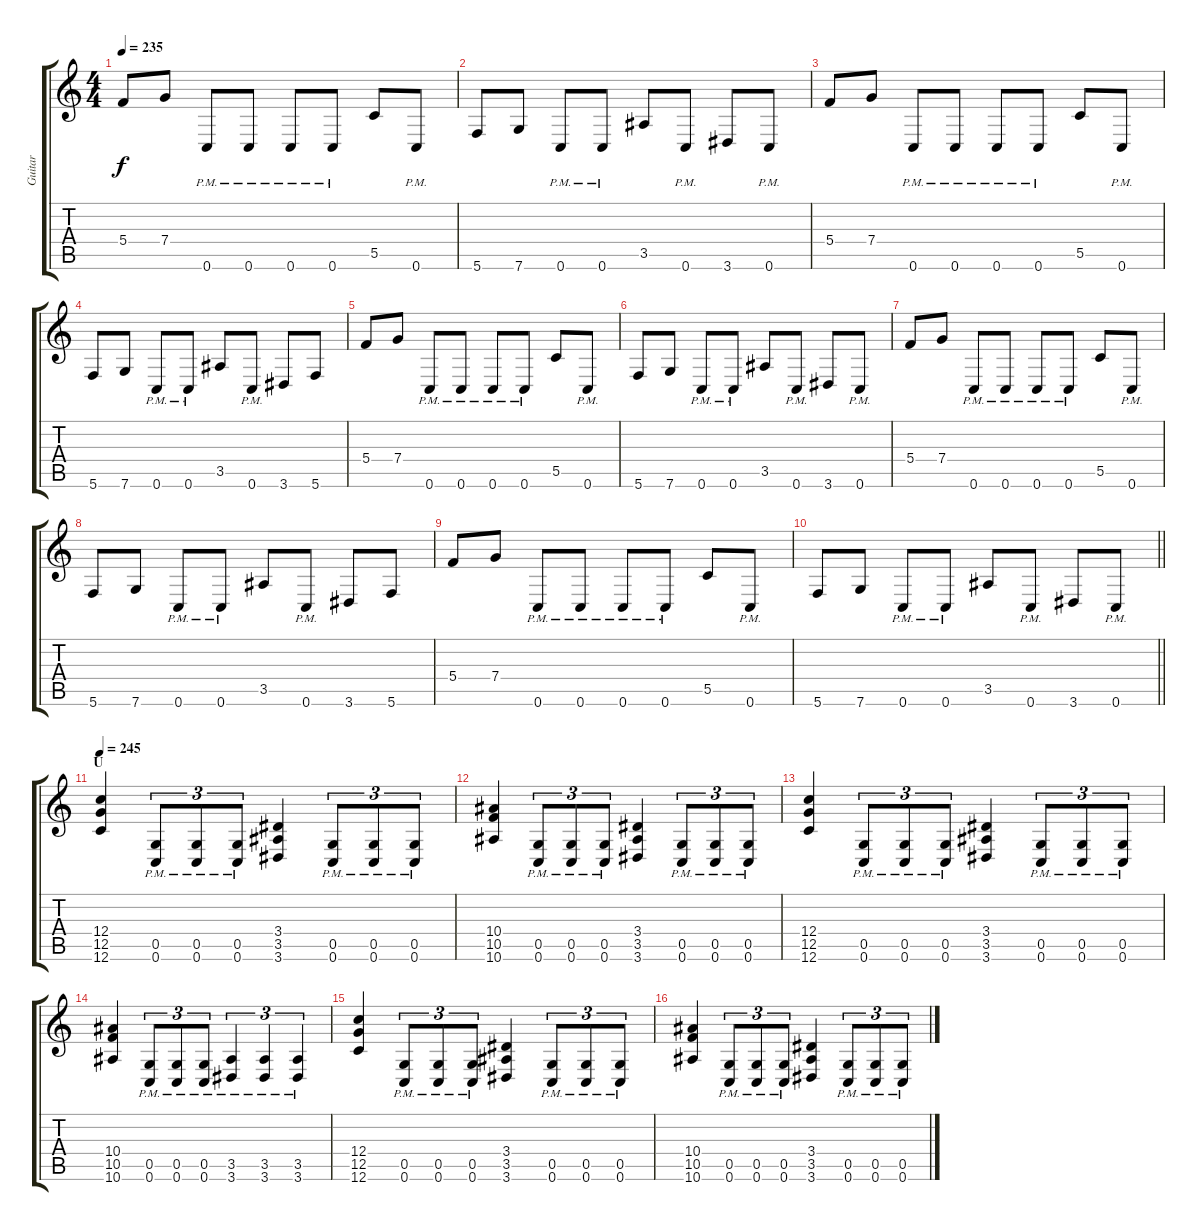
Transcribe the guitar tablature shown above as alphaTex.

\track ("Guitar" "Guitar") {instrument distortionguitar}
\staff {score tabs}
\tuning (D4 A3 F3 C3 G2 C2) {hide}
\ts (4 4)
\tempo 235
\clef g2
\ks c
5.4.8{dy f} 7.4.8 0.6{pm}.8 0.6{pm}.8 0.6{pm}.8 0.6{pm}.8 5.5.8 0.6{pm}.8 |
5.6.8 7.6.8 0.6{pm}.8 0.6{pm}.8 3.5.8 0.6{pm}.8 3.6.8 0.6{pm}.8 |
5.4.8 7.4.8 0.6{pm}.8 0.6{pm}.8 0.6{pm}.8 0.6{pm}.8 5.5.8 0.6{pm}.8 |
5.6.8 7.6.8 0.6{pm}.8 0.6{pm}.8 3.5.8 0.6{pm}.8 3.6.8 5.6.8 |
5.4.8 7.4.8 0.6{pm}.8 0.6{pm}.8 0.6{pm}.8 0.6{pm}.8 5.5.8 0.6{pm}.8 |
5.6.8 7.6.8 0.6{pm}.8 0.6{pm}.8 3.5.8 0.6{pm}.8 3.6.8 0.6{pm}.8 |
5.4.8 7.4.8 0.6{pm}.8 0.6{pm}.8 0.6{pm}.8 0.6{pm}.8 5.5.8 0.6{pm}.8 |
5.6.8 7.6.8 0.6{pm}.8 0.6{pm}.8 3.5.8 0.6{pm}.8 3.6.8 5.6.8 |
5.4.8 7.4.8 0.6{pm}.8 0.6{pm}.8 0.6{pm}.8 0.6{pm}.8 5.5.8 0.6{pm}.8 |
\barLineRight lightlight
5.6.8 7.6.8 0.6{pm}.8 0.6{pm}.8 3.5.8 0.6{pm}.8 3.6.8 0.6{pm}.8 |
\section ("" "U")
\tempo 245
(12.4 12.5 12.6).4{volume 12} (0.5{pm} 0.6{pm}).8{tu (3 2)} (0.5{pm} 0.6{pm}).8{tu (3 2)} (0.5{pm} 0.6{pm}).8{tu (3 2)} (3.4 3.5 3.6).4 (0.5{pm} 0.6{pm}).8{tu (3 2)} (0.5{pm} 0.6{pm}).8{tu (3 2)} (0.5{pm} 0.6{pm}).8{tu (3 2)} |
(10.4 10.5 10.6).4 (0.5{pm} 0.6{pm}).8{tu (3 2)} (0.5{pm} 0.6{pm}).8{tu (3 2)} (0.5{pm} 0.6{pm}).8{tu (3 2)} (3.4 3.5 3.6).4 (0.5{pm} 0.6{pm}).8{tu (3 2)} (0.5{pm} 0.6{pm}).8{tu (3 2)} (0.5{pm} 0.6{pm}).8{tu (3 2)} |
(12.4 12.5 12.6).4 (0.5{pm} 0.6{pm}).8{tu (3 2)} (0.5{pm} 0.6{pm}).8{tu (3 2)} (0.5{pm} 0.6{pm}).8{tu (3 2)} (3.4 3.5 3.6).4 (0.5{pm} 0.6{pm}).8{tu (3 2)} (0.5{pm} 0.6{pm}).8{tu (3 2)} (0.5{pm} 0.6{pm}).8{tu (3 2)} |
(10.4 10.5 10.6).4 (0.5{pm} 0.6{pm}).8{tu (3 2)} (0.5{pm} 0.6{pm}).8{tu (3 2)} (0.5{pm} 0.6{pm}).8{tu (3 2)} (3.5{pm} 3.6{pm}).4{tu (3 2)} (3.5{pm} 3.6{pm}).4{tu (3 2)} (3.5{pm} 3.6{pm}).4{tu (3 2)} |
(12.4 12.5 12.6).4 (0.5{pm} 0.6{pm}).8{tu (3 2)} (0.5{pm} 0.6{pm}).8{tu (3 2)} (0.5{pm} 0.6{pm}).8{tu (3 2)} (3.4 3.5 3.6).4 (0.5{pm} 0.6{pm}).8{tu (3 2)} (0.5{pm} 0.6{pm}).8{tu (3 2)} (0.5{pm} 0.6{pm}).8{tu (3 2)} |
(10.4 10.5 10.6).4 (0.5{pm} 0.6{pm}).8{tu (3 2)} (0.5{pm} 0.6{pm}).8{tu (3 2)} (0.5{pm} 0.6{pm}).8{tu (3 2)} (3.4 3.5 3.6).4 (0.5{pm} 0.6{pm}).8{tu (3 2)} (0.5{pm} 0.6{pm}).8{tu (3 2)} (0.5{pm} 0.6{pm}).8{tu (3 2)}
